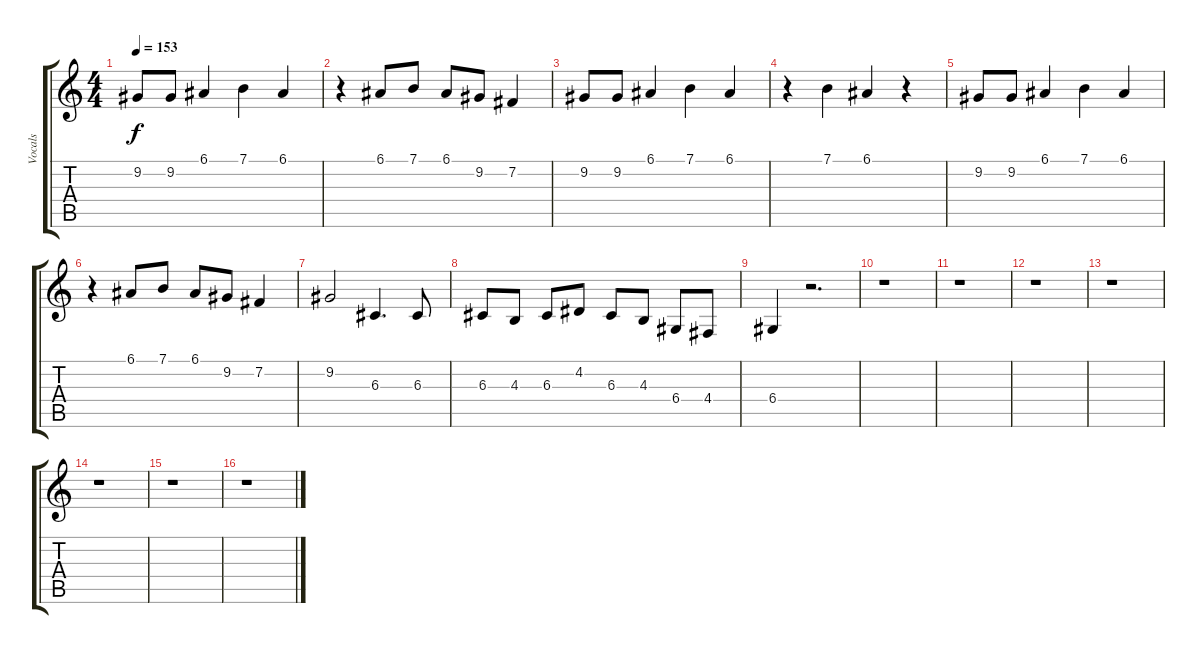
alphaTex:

\track ("Vocals" "Vocals") {instrument flute}
\staff {score tabs}
\tuning (E4 B3 G3 D3 A2 E2) {hide}
\ts (4 4)
\tempo 153
\clef g2
\ks c
9.2.8{dy f} 9.2.8 6.1.4 7.1.4 6.1.4 |
r.4 6.1.8 7.1.8 6.1.8 9.2.8 7.2.4 |
9.2.8 9.2.8 6.1.4 7.1.4 6.1.4 |
r.4 7.1.4 6.1.4 r.4 |
9.2.8 9.2.8 6.1.4 7.1.4 6.1.4 |
r.4 6.1.8 7.1.8 6.1.8 9.2.8 7.2.4 |
9.2.2 6.3.4{d} 6.3.8 |
6.3.8 4.3.8 6.3.8 4.2.8 6.3.8 4.3.8 6.4.8 4.4.8 |
6.4.4 r.2{d} |
r.1 |
r.1 |
r.1 |
r.1 |
r.1 |
r.1 |
r.1
